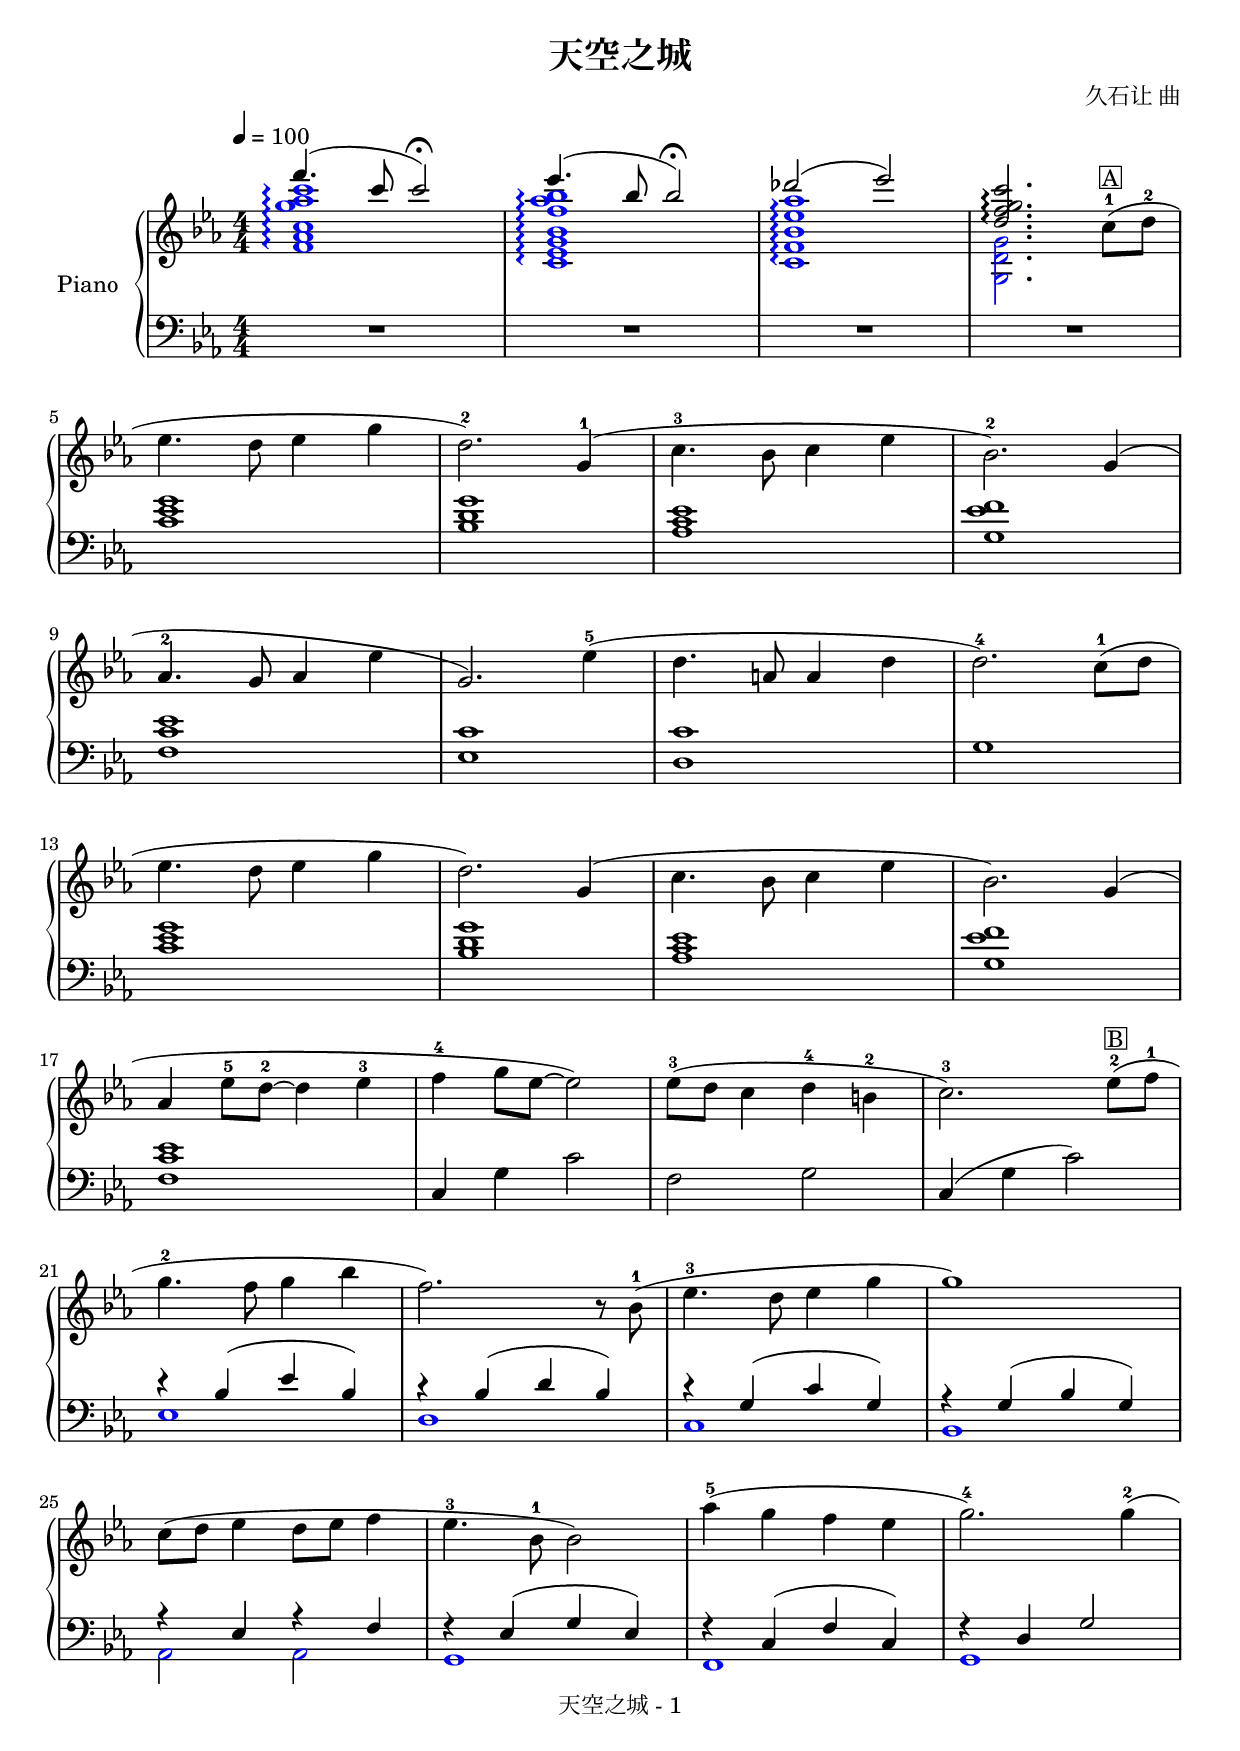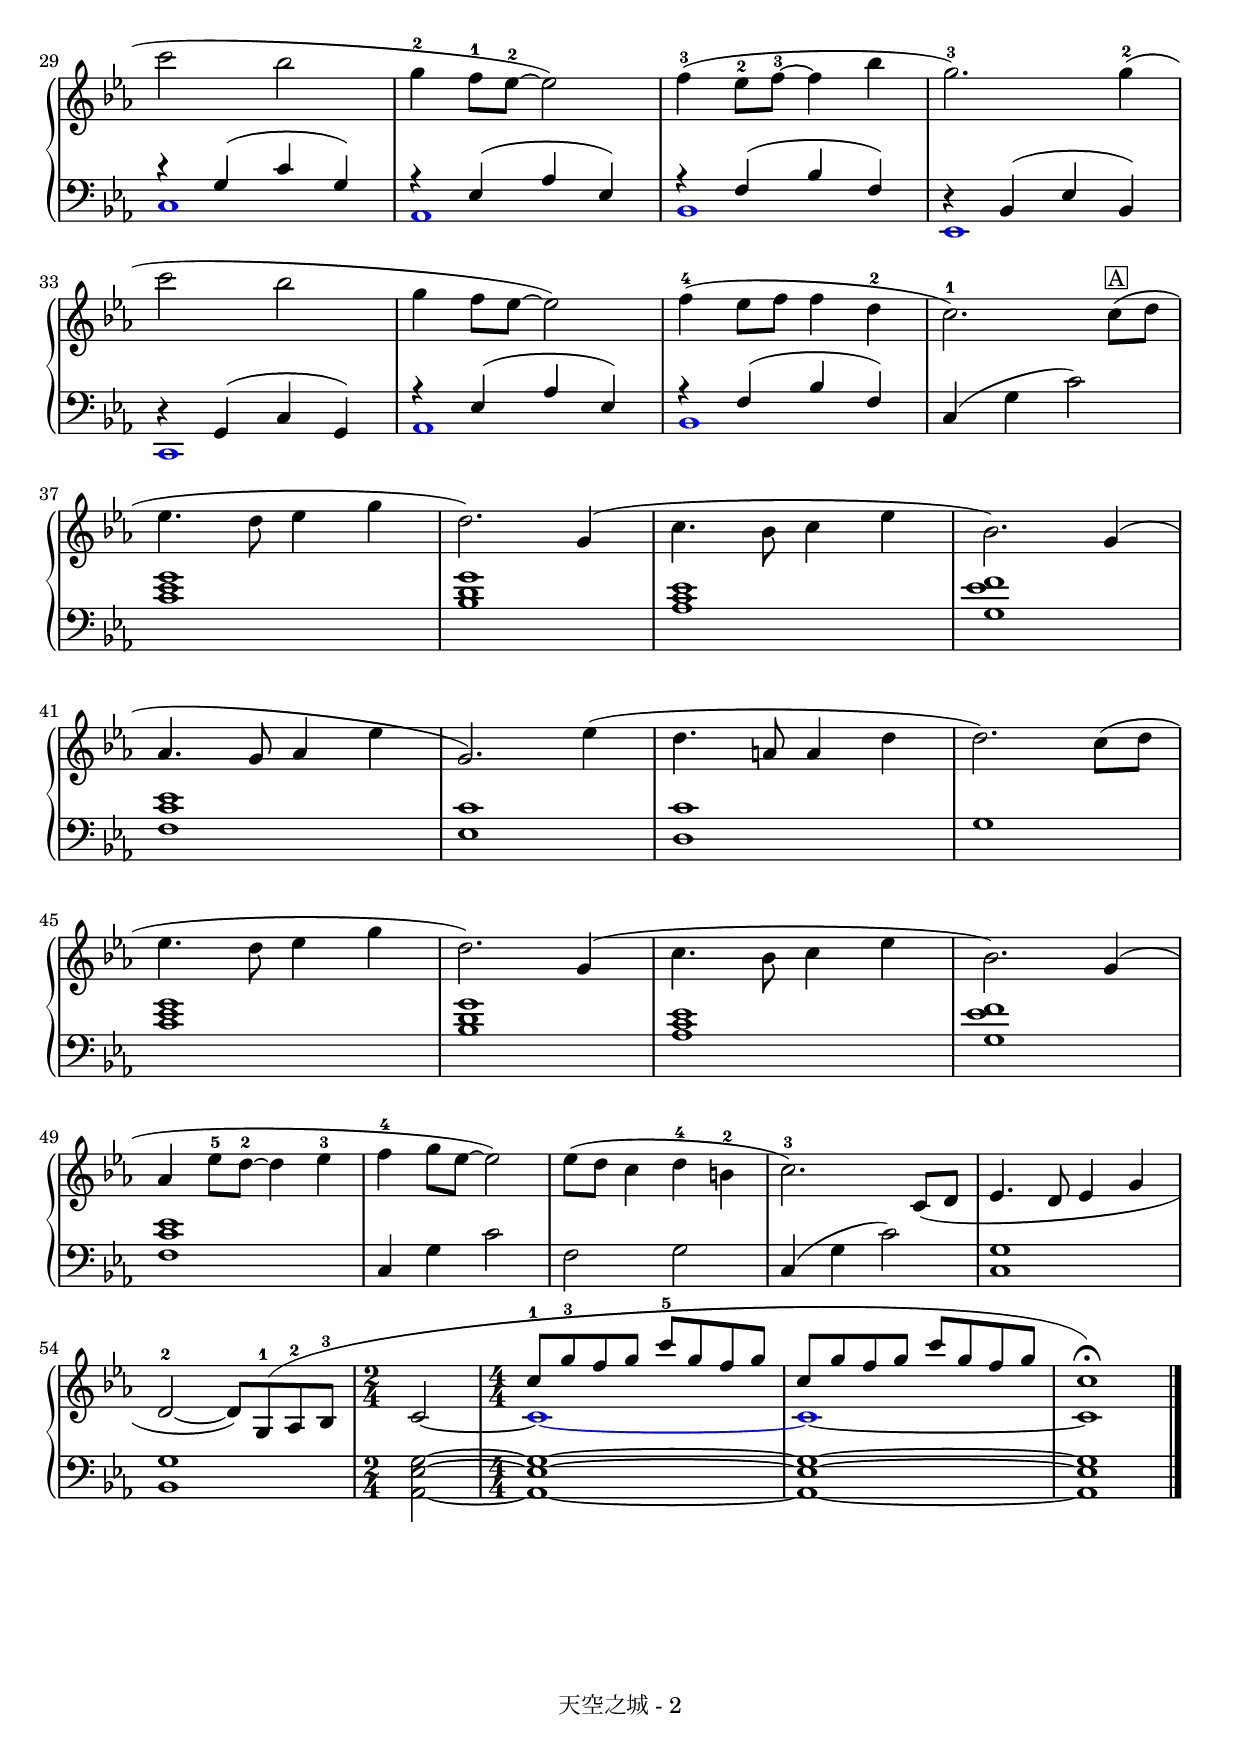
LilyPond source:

\version "2.18.2"

songName = "天空之城"
\include "../../lib/paper-footer.ily"

\header {
  title = \songName
  composer = "久石让 曲"
}

keyTime = {
  \key es \major
  \time 4/4
  \numericTimeSignature
}

upper_one = {
  <f, aes c g' aes c>1\arpeggio |
  <c ees g bes f' aes bes>1\arpeggio |
  <c f bes ees aes>1\arpeggio |
}

upper_one_midi = \relative c'' {
  \set tieWaitForNote = ##t
  \grace { f,8~[ aes~ c~ g'~ aes~ c~] } <f,, aes c g' aes c>1\arpeggio |
  \grace { c8~[ ees~ g~ bes~ f'~ aes~ bes~] } <c,, ees g bes f' aes bes>1\arpeggio |
  \grace { c8~[ f~ bes~ ees~ aes~] } <c,, f bes ees aes>1\arpeggio |
  \unset tieWaitForNote
}

upper_two = {
  <d, f g c>2.\arpeggio
}

upper_two_midi = {
  \set tieWaitForNote = ##t
  \grace { d8~[ f~ g~ c~] } <d, f g c>2.\arpeggio
  \unset tieWaitForNote
}

upper = \relative c'' {
  \clef treble
  \keyTime
  \tempo 4=100
  \override Hairpin.to-barline = ##f
  
  <<
    {
      \stemUp f'4.^( c8 c2\fermata) |
      ees4.^( bes8 bes2\fermata) |
      des2^( ees) |
      \tag #'pdf  \upper_two
      \tag #'midi \upper_two_midi
    }
    
    \new Voice {
      \override Voice.NoteHead.color = #blue
      \override Voice.Stem.color = #blue
      \override Voice.Arpeggio.color = #blue
      \stemDown 
      \tag #'pdf  \upper_one
      \tag #'midi \upper_one_midi
      <g d' g>2.
    }
  >>
  \stemNeutral c'8-1(^\markup { \box {A} } d-2 |\break
  
  ees4. d8 ees4 g |
  d2.-2) g,4-1( |
  c4.-3 bes8 c4 ees |
  bes2.-2) g4( |\break
  
  aes4.-2 g8 aes4 ees' |
  g,2.) ees'4-5( |
  d4. a8 a4 d |
  d2.-4) c8-1( d |\break
  
  ees4. d8 ees4 g |
  d2.) g,4( |
  c4. bes8 c4 ees |
  bes2.) g4( |\break
  
  aes4 ees'8-5 d-2~ d4 ees-3 |
  f4-4 g8 ees~ ees2) |
  ees8-3( d c4 d-4 b-2 |
  c2.-3) ees8-2(^\markup { \box {B} } f-1 |\break
  
  g4.-2 f8 g4 bes |
  f2.) r8 bes,-1( |
  ees4.-3 d8 ees4 g |
  g1) |\break
  
  c,8( d ees4 d8 ees f4 |
  ees4.-3 bes8-1 bes2) |
  aes'4-5( g f ees |
  g2.-4) g4-2( |\break
  
  c2 bes |
  g4-2 f8-1 ees-2~ ees2) |
  f4-3( ees8-2 f-3~ f4 bes |
  g2.-3) g4-2( |\break
  
  c2 bes |
  g4 f8 ees~ ees2) |
  f4-4( ees8 f f4 d-2 |
  c2.-1) c8(^\markup { \box {A} } d |\break
  
  ees4. d8 ees4 g |
  d2.) g,4( |
  c4. bes8 c4 ees |
  bes2.) g4( |\break
  
  aes4. g8 aes4 ees' |
  g,2.) ees'4( |
  d4. a8 a4 d |
  d2.) c8( d |\break
  
  ees4. d8 ees4 g |
  d2.) g,4( |
  c4. bes8 c4 ees |
  bes2.) g4( |\break
  
  aes4 ees'8-5 d-2~ d4 ees-3 |
  f4-4 g8 ees~ ees2) |
  ees8( d c4 d-4 b-2 |
  c2.-3) c,8( d |
  ees4. d8 ees4 g |\break
  
  d2-2~ d8) g,-1^( aes-2 bes-3 |
  <<
    {
      \time 2/4 s2 |
      \time 4/4 \stemUp c'8-1 g'-3 f g c-5 g f g |
      c,8 g' f g c g f g |
      c,1\fermata)
    }
    
    \new Voice {
      \time 2/4 c,2~ |
      \time 4/4 \stemDown
      \override Voice.NoteHead.color = #blue
      \override Voice.Tie.color = #blue
      c1~ |
      \override Voice.Tie.color = #black
      c1~ |
      \override Voice.NoteHead.color = #black
      c1 |
    }
  >>
  
  \bar "|."
}

lower = \relative c {
  \clef bass
  \keyTime
  \override Hairpin.to-barline = ##f
  \dynamicUp
  
  R1 |
  R1 |
  R1 |
  R1 |\break
  
  <c' ees g>1 |
  <bes d g>1 |
  <aes c ees>1 |
  <g ees' f> 1 |\break
  
  <f c' ees>1 |
  <ees c'>1 |
  <d c'>1 |
  g1 |\break
  
  <c ees g>1 |
  <bes d g>1 |
  <aes c ees>1 |
  <g ees' f>1 |\break
  
  <f c' ees>1 |
  c4 g' c2 |
  f,2 g |
  c,4( g' c2) |\break
  
  <<
    { 
      \slurUp \stemUp r4 bes( ees bes) |
      r4 bes( d bes) |
      r4 g( c g) |
      r4 g( bes g) |\break
      
      r4 ees r f |
      r4 ees( g ees) |
      r4 c( f c) |
      r4 d g2 |\break
      
      r4 g( c g) |
      r4 ees( aes ees) |
      r4 f( bes f) |
      r4 bes,( ees bes) |\break
      
      r4 g( c g) |
      r4 ees'( aes ees) |
      r4 f( bes f) |
    }
    
    \new Voice { 
      \override Voice.NoteHead.color = #blue
      \stemDown
      ees1 |
      d1 |
      c1 |
      bes1 |\break
      
      aes2 aes |
      g1 |
      f1 |
      g1 |\break
      
      c1 |
      aes1 |
      bes1 |
      ees,1 |\break
      
      c1 |
      aes'1 |
      bes1 |
    }
  >> |
  \stemNeutral \slurNeutral c4( g' c2) |\break
  
  <c ees g>1 |
  <bes d g>1 |
  <aes c ees>1 |
  <g ees' f>1 |\break
  
  <f c' ees>1 |
  <ees c'>1 |
  <d c'>1 |
  g1 |\break
  
  <c ees g>1 |
  <bes d g>1 |
  <aes c ees>1 |
  <g ees' f>1 |\break
  
  <f c' ees>1 |
  c4 g' c2 |
  f,2 g |
  c,4( g' c2) |
  <c, g'>1 |\break
  
  <bes g'>1 |
  \time 2/4 \stemDown <aes ees' g>2~
  \time 4/4 q1~ |
  q1~ |
  q1 |
  \bar "|."
}

\score {
  \keepWithTag #'pdf
  % \keepWithTag #'midi
  \new PianoStaff <<
    \set PianoStaff.instrumentName = #"Piano"
    \new Staff = "upper" \upper
    \new Staff = "lower" \lower
  >>
  \layout {
    % indent = 0\cm
  }
  % \midi { }
}

\score {
  \unfoldRepeats
  \keepWithTag #'midi
  \new PianoStaff <<
    \new Staff = "upper" \upper
    \new Staff = "lower" \lower
  >>
  \midi { }
}
